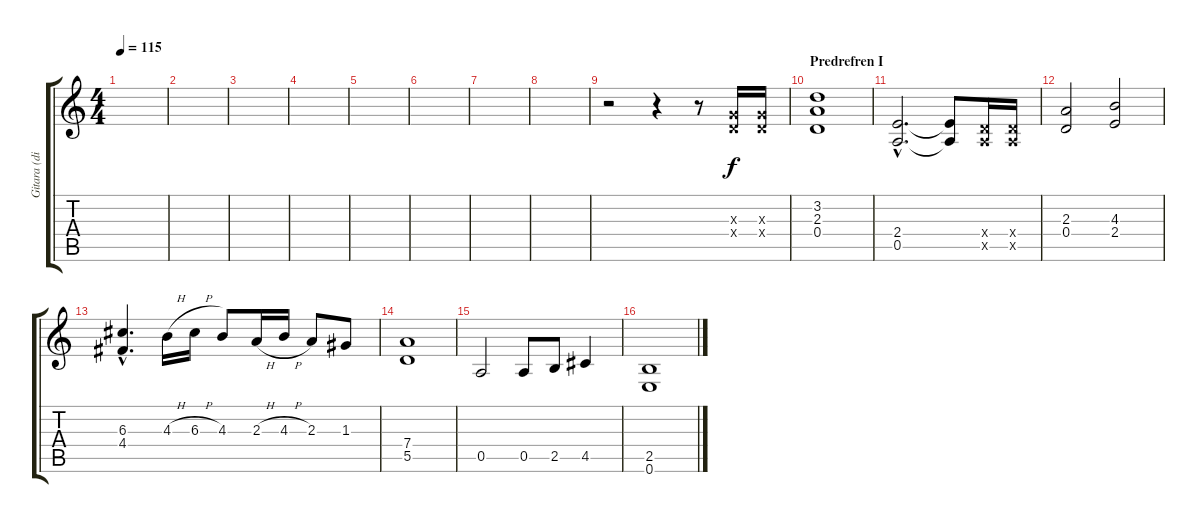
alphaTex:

\track ("Gitara (distorzija)" "Gitara (di") {instrument overdrivenguitar}
\staff {score tabs}
\tuning (E4 B3 G3 D3 A2 E2) {hide}
\ts (4 4)
\tempo 115
\clef g2
\ks c
|
|
|
|
|
|
|
|
r.2 r.4 r.8 (0.3{x} 0.4{x}).16 (0.3{x} 0.4{x}).16 |
\section ("" "Predrefren I")
(3.2 2.3 0.4).1 |
(2.4{hac} 0.5{hac}).2{d} (2.4{t} 0.5{t}).8 (0.4{x} 0.5{x}).16 (0.4{x} 0.5{x}).16 |
(2.3 0.4).2 (4.3 2.4).2 |
(6.3{hac} 4.4{hac}).4{d} 4.3{h}.16 6.3{h}.16 4.3.8 2.3{h}.16 4.3{h}.16 2.3.8 1.3.8 |
(7.4 5.5).1 |
0.5.2 0.5.8 2.5.8 4.5.4 |
(2.5 0.6).1
